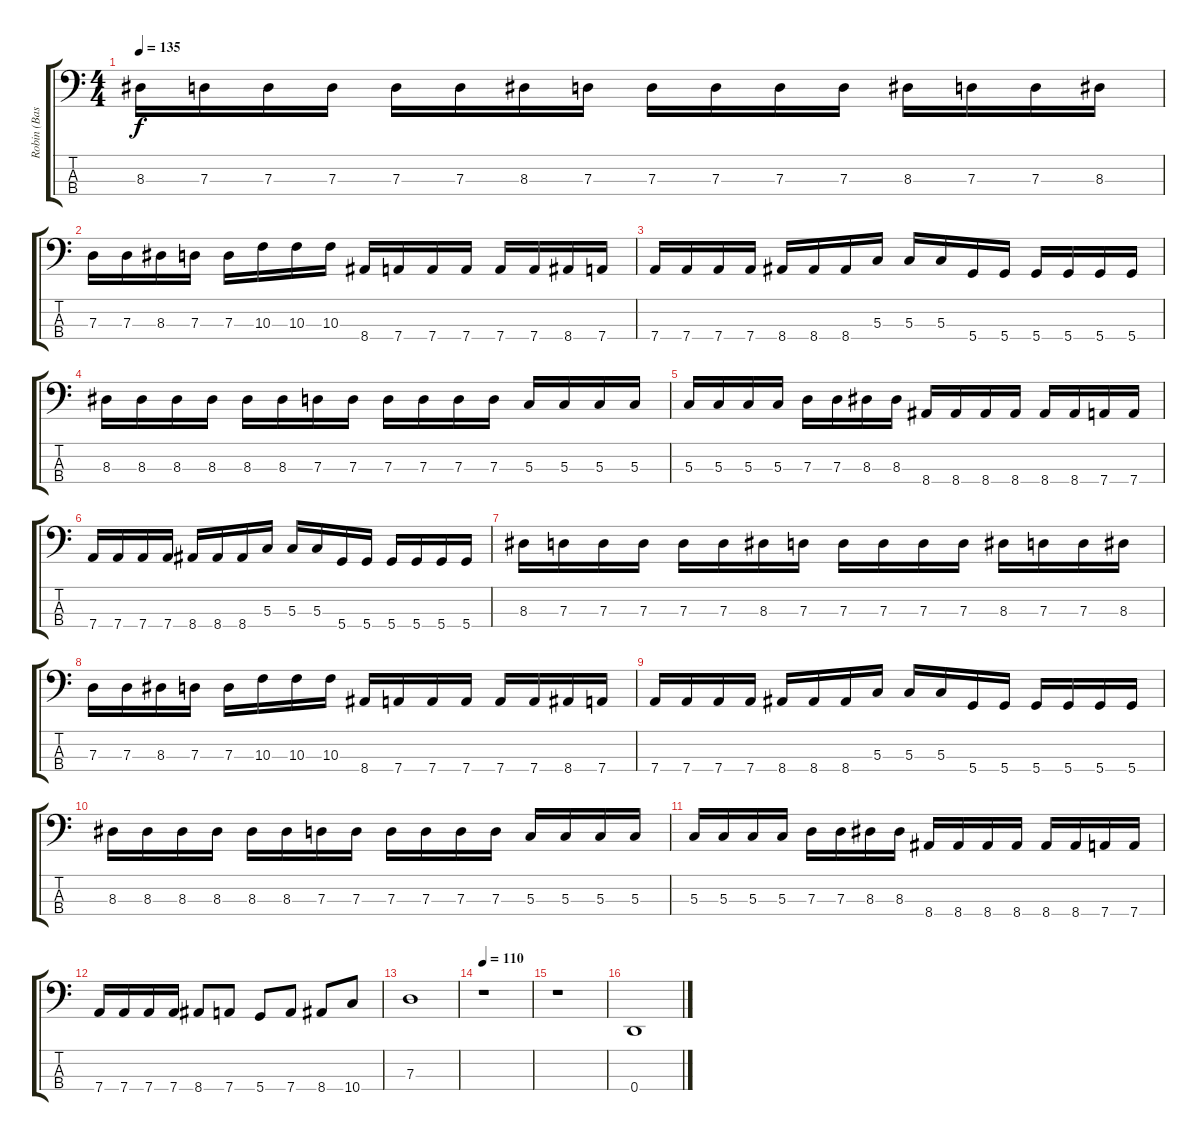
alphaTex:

\track ("Robin (Bass)" "Robin (Bas") {instrument electricbassfinger}
\staff {score tabs}
\tuning (F2 C2 G1 D1) {hide}
\ts (4 4)
\tempo 135
\clef f4
\ks c
8.3.16{dy f} 7.3.16 7.3.16 7.3.16 7.3.16 7.3.16 8.3.16 7.3.16 7.3.16 7.3.16 7.3.16 7.3.16 8.3.16 7.3.16 7.3.16 8.3.16 |
7.3.16 7.3.16 8.3.16 7.3.16 7.3.16 10.3.16 10.3.16 10.3.16 8.4.16 7.4.16 7.4.16 7.4.16 7.4.16 7.4.16 8.4.16 7.4.16 |
7.4.16 7.4.16 7.4.16 7.4.16 8.4.16 8.4.16 8.4.16 5.3.16 5.3.16 5.3.16 5.4.16 5.4.16 5.4.16 5.4.16 5.4.16 5.4.16 |
8.3.16 8.3.16 8.3.16 8.3.16 8.3.16 8.3.16 7.3.16 7.3.16 7.3.16 7.3.16 7.3.16 7.3.16 5.3.16 5.3.16 5.3.16 5.3.16 |
5.3.16 5.3.16 5.3.16 5.3.16 7.3.16 7.3.16 8.3.16 8.3.16 8.4.16 8.4.16 8.4.16 8.4.16 8.4.16 8.4.16 7.4.16 7.4.16 |
7.4.16 7.4.16 7.4.16 7.4.16 8.4.16 8.4.16 8.4.16 5.3.16 5.3.16 5.3.16 5.4.16 5.4.16 5.4.16 5.4.16 5.4.16 5.4.16 |
8.3.16 7.3.16 7.3.16 7.3.16 7.3.16 7.3.16 8.3.16 7.3.16 7.3.16 7.3.16 7.3.16 7.3.16 8.3.16 7.3.16 7.3.16 8.3.16 |
7.3.16 7.3.16 8.3.16 7.3.16 7.3.16 10.3.16 10.3.16 10.3.16 8.4.16 7.4.16 7.4.16 7.4.16 7.4.16 7.4.16 8.4.16 7.4.16 |
7.4.16 7.4.16 7.4.16 7.4.16 8.4.16 8.4.16 8.4.16 5.3.16 5.3.16 5.3.16 5.4.16 5.4.16 5.4.16 5.4.16 5.4.16 5.4.16 |
8.3.16 8.3.16 8.3.16 8.3.16 8.3.16 8.3.16 7.3.16 7.3.16 7.3.16 7.3.16 7.3.16 7.3.16 5.3.16 5.3.16 5.3.16 5.3.16 |
5.3.16 5.3.16 5.3.16 5.3.16 7.3.16 7.3.16 8.3.16 8.3.16 8.4.16 8.4.16 8.4.16 8.4.16 8.4.16 8.4.16 7.4.16 7.4.16 |
7.4.16 7.4.16 7.4.16 7.4.16 8.4.8 7.4.8 5.4.8 7.4.8 8.4.8 10.4.8 |
7.3.1 |
\tempo 110
r.1 |
r.1 |
0.4.1
